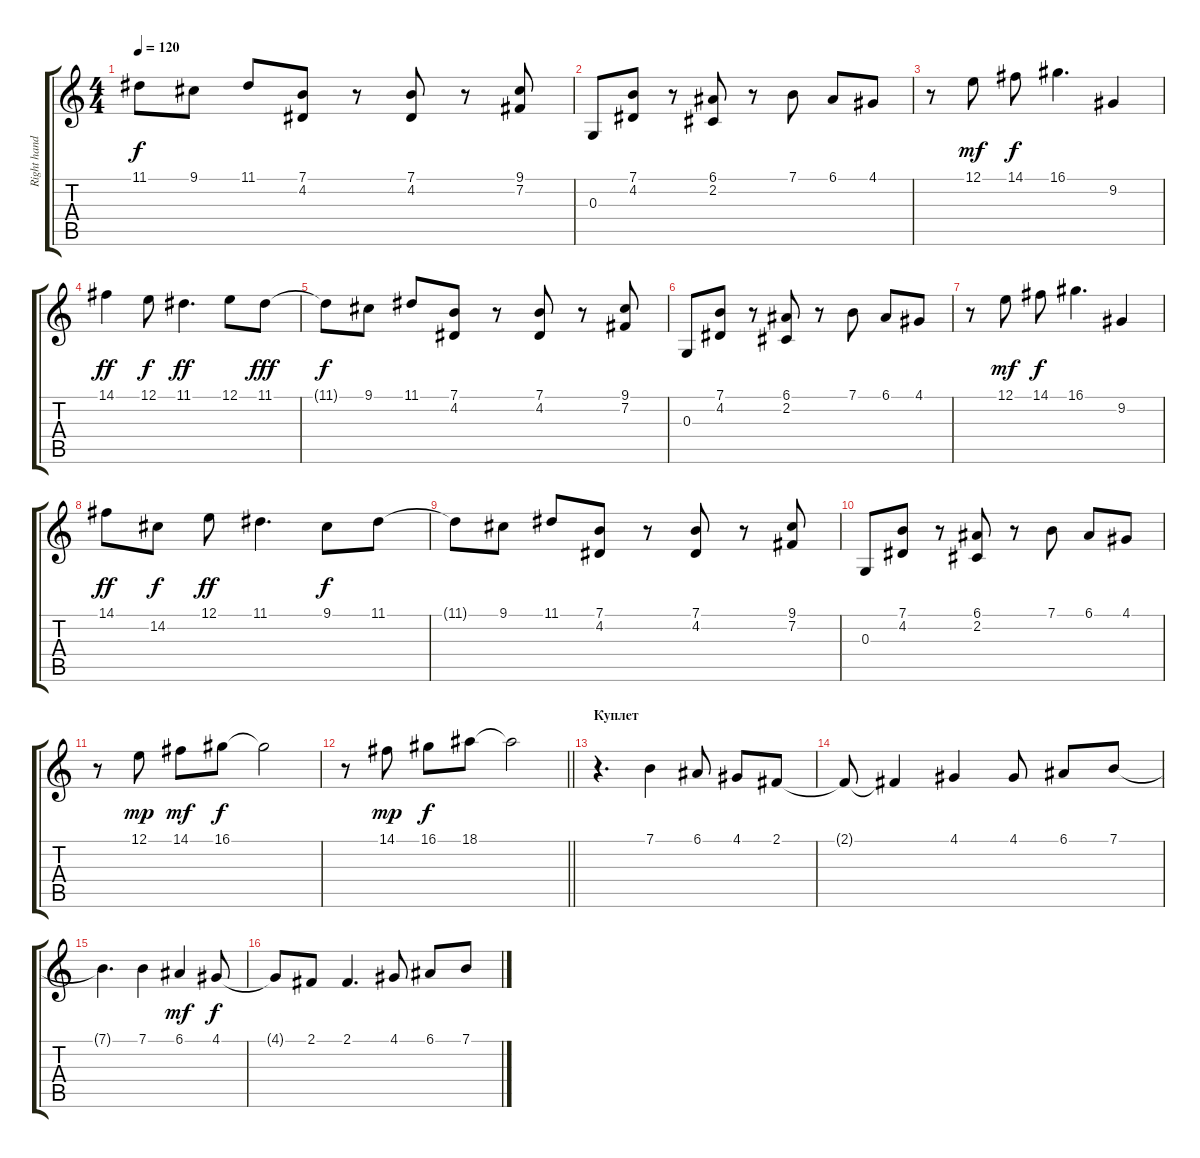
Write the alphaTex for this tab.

\track ("Right hand" "Right hand") {instrument acousticgrandpiano}
\staff {score tabs}
\tuning (E4 B3 G3 D3 A2 E2) {hide}
\ts (4 4)
\tempo 120
\clef g2
\ks c
11.1{t}.8{dy f} 9.1.8 11.1.8 (7.1 4.2).8 r.8 (7.1 4.2).8 r.8 (9.1 7.2).8 |
0.3.8 (7.1 4.2).8 r.8 (6.1 2.2).8 r.8 7.1.8 6.1.8 4.1.8 |
r.8 12.1.8{dy mf} 14.1.8{dy f} 16.1.4{d} 9.2.4 |
14.1.4{dy ff} 12.1.8{dy f} 11.1.4{d dy ff} 12.1.8 11.1.8{dy fff} |
11.1{t}.8{dy f} 9.1.8 11.1.8 (7.1 4.2).8 r.8 (7.1 4.2).8 r.8 (9.1 7.2).8 |
0.3.8 (7.1 4.2).8 r.8 (6.1 2.2).8 r.8 7.1.8 6.1.8 4.1.8 |
r.8 12.1.8{dy mf} 14.1.8{dy f} 16.1.4{d} 9.2.4 |
14.1.8{dy ff} 14.2.8{dy f} 12.1.8{dy ff} 11.1.4{d} 9.1.8{dy f} 11.1.8 |
11.1{t}.8 9.1.8 11.1.8 (7.1 4.2).8 r.8 (7.1 4.2).8 r.8 (9.1 7.2).8 |
0.3.8 (7.1 4.2).8 r.8 (6.1 2.2).8 r.8 7.1.8 6.1.8 4.1.8 |
r.8 12.1.8{dy mp} 14.1.8{dy mf} 16.1.8{dy f} 16.1{t}.2 |
\barLineRight lightlight
r.8 14.1.8{dy mp} 16.1.8{dy f} 18.1.8 18.1{t}.2 |
\section ("" "Куплет")
r.4{d} 7.1.4 6.1.8 4.1.8 2.1.8 |
2.1{t}.8 2.1{t}.4 4.1.4 4.1.8 6.1.8 7.1.8 |
7.1{t}.4{d} 7.1.4 6.1.4{dy mf} 4.1.8{dy f} |
4.1{t}.8 2.1.8 2.1.4{d} 4.1.8 6.1.8 7.1.8
